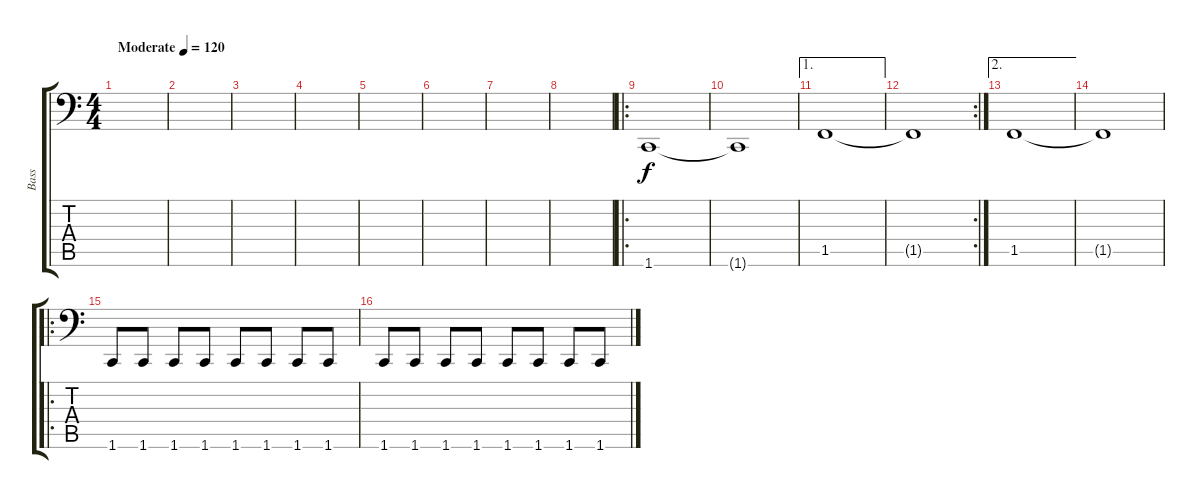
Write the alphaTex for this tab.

\track ("Bass" "Bass") {instrument electricbasspick}
\staff {score tabs}
\tuning (B2 Gb2 D2 A1 E1 B0) {hide}
\ts (4 4)
\tempo (120 "Moderate")
\clef f4
\ks c
|
|
|
|
|
|
|
|
\ro
1.6.1 |
1.6{t}.1 |
\ae 1
1.5.1 |
\rc 2
1.5{t}.1 |
\ae 2
1.5.1 |
1.5{t}.1 |
\ro
1.6.8 1.6.8 1.6.8 1.6.8 1.6.8 1.6.8 1.6.8 1.6.8 |
1.6.8 1.6.8 1.6.8 1.6.8 1.6.8 1.6.8 1.6.8 1.6.8
